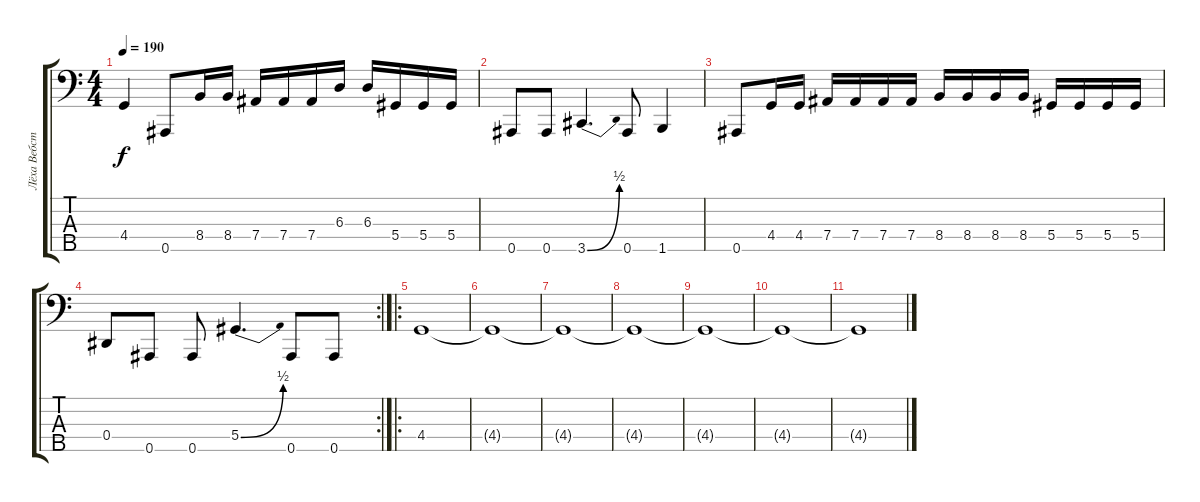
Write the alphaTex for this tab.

\track ("Лёха Вебстер" "Лёха Вебст") {instrument electricbassfinger}
\staff {score tabs}
\tuning (Gb2 Db2 Ab1 Eb1 Bb0) {hide}
\ts (4 4)
\tempo 190
\clef f4
\ks c
4.4.4{dy f} 0.5.8 8.4.16 8.4.16 7.4.16 7.4.16 7.4.16 6.3.16 6.3.16 5.4.16 5.4.16 5.4.16 |
0.5.8 0.5.8 3.5{be (bend 0 0 60 2)}.4{d} 0.5.8 1.5.4 |
0.5.8 4.4.16 4.4.16 7.4.16 7.4.16 7.4.16 7.4.16 8.4.16 8.4.16 8.4.16 8.4.16 5.4.16 5.4.16 5.4.16 5.4.16 |
\rc 2
0.4.8 0.5.8 0.5.8 5.4{be (bend 0 0 60 2)}.4{d} 0.5.8 0.5.8 |
\ro
4.4.1 |
4.4{t}.1 |
4.4{t}.1 |
4.4{t}.1 |
4.4{t}.1 |
4.4{t}.1 |
4.4{t}.1
